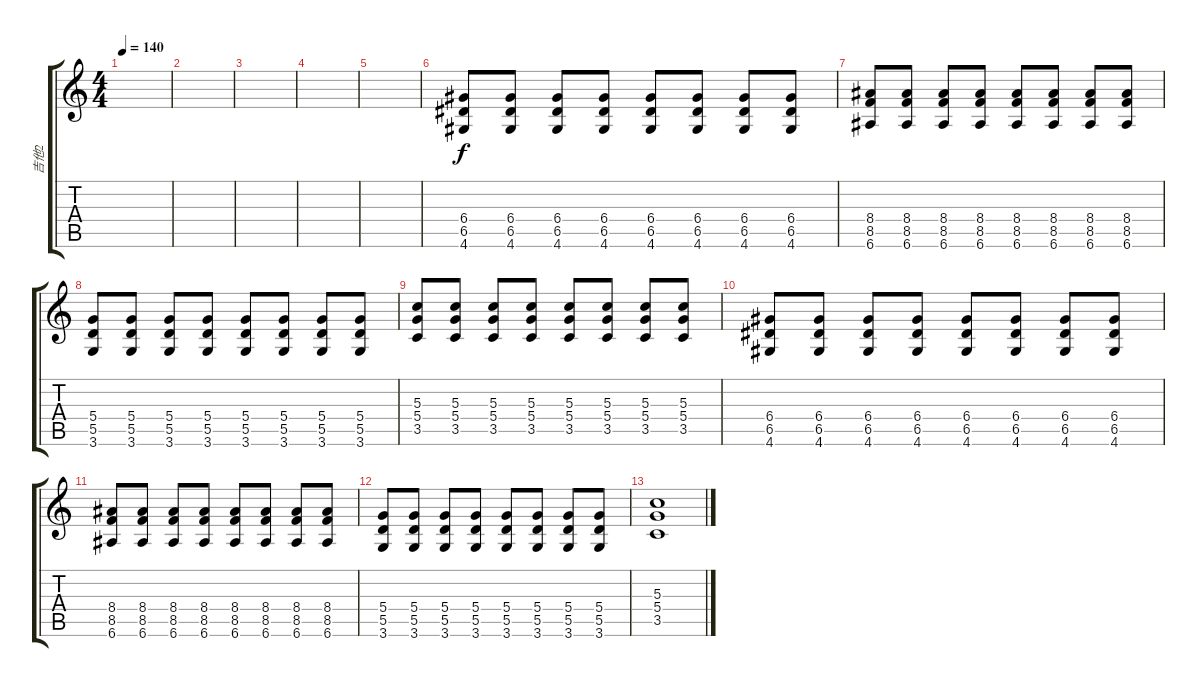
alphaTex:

\track ("吉他2" "吉他2") {instrument distortionguitar}
\staff {score tabs}
\tuning (E4 B3 G3 D3 A2 E2) {hide}
\ts (4 4)
\tempo 140
\clef g2
\ks c
|
|
|
|
|
(6.4 6.5 4.6).8 (6.4 6.5 4.6).8 (6.4 6.5 4.6).8 (6.4 6.5 4.6).8 (6.4 6.5 4.6).8 (6.4 6.5 4.6).8 (6.4 6.5 4.6).8 (6.4 6.5 4.6).8 |
(8.4 8.5 6.6).8 (8.4 8.5 6.6).8 (8.4 8.5 6.6).8 (8.4 8.5 6.6).8 (8.4 8.5 6.6).8 (8.4 8.5 6.6).8 (8.4 8.5 6.6).8 (8.4 8.5 6.6).8 |
(5.4 5.5 3.6).8 (5.4 5.5 3.6).8 (5.4 5.5 3.6).8 (5.4 5.5 3.6).8 (5.4 5.5 3.6).8 (5.4 5.5 3.6).8 (5.4 5.5 3.6).8 (5.4 5.5 3.6).8 |
(5.3 5.4 3.5).8 (5.3 5.4 3.5).8 (5.3 5.4 3.5).8 (5.3 5.4 3.5).8 (5.3 5.4 3.5).8 (5.3 5.4 3.5).8 (5.3 5.4 3.5).8 (5.3 5.4 3.5).8 |
(6.4 6.5 4.6).8 (6.4 6.5 4.6).8 (6.4 6.5 4.6).8 (6.4 6.5 4.6).8 (6.4 6.5 4.6).8 (6.4 6.5 4.6).8 (6.4 6.5 4.6).8 (6.4 6.5 4.6).8 |
(8.4 8.5 6.6).8 (8.4 8.5 6.6).8 (8.4 8.5 6.6).8 (8.4 8.5 6.6).8 (8.4 8.5 6.6).8 (8.4 8.5 6.6).8 (8.4 8.5 6.6).8 (8.4 8.5 6.6).8 |
(5.4 5.5 3.6).8 (5.4 5.5 3.6).8 (5.4 5.5 3.6).8 (5.4 5.5 3.6).8 (5.4 5.5 3.6).8 (5.4 5.5 3.6).8 (5.4 5.5 3.6).8 (5.4 5.5 3.6).8 |
(5.3 5.4 3.5).1
